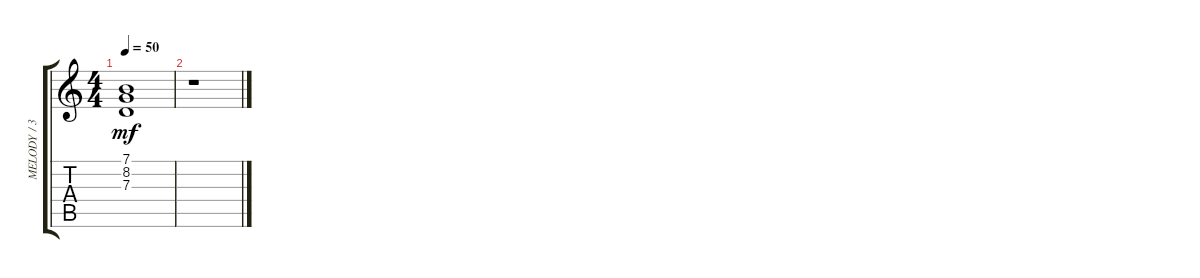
\track ("MELODY / 3 " "MELODY / 3") {instrument honkytonkpiano}
\staff {score tabs}
\tuning (E4 B3 G3 D3 A2 E2) {hide}
\ts (4 4)
\tempo 50
\clef g2
\ks c
(7.1 8.2 7.3).1{dy mf} |
r.1
